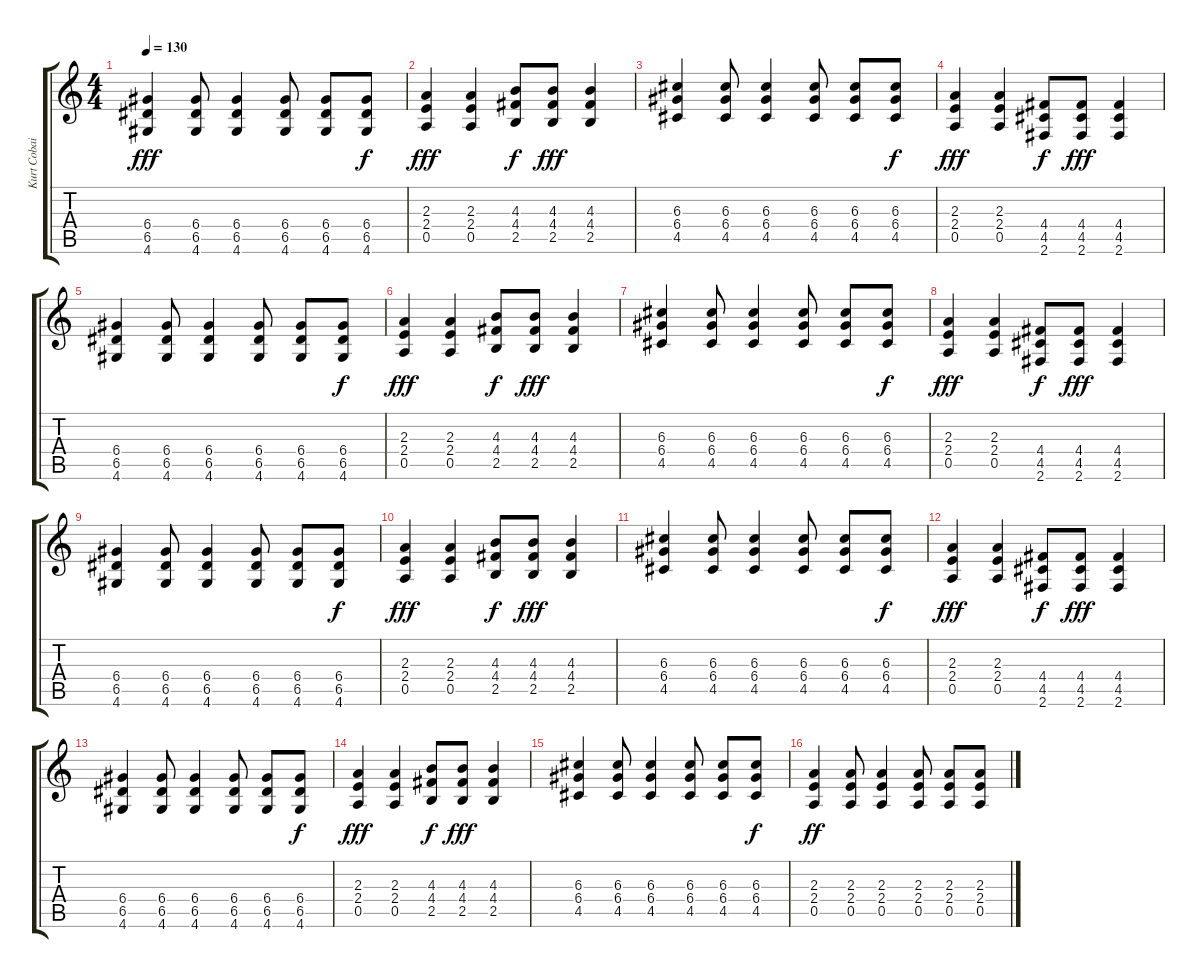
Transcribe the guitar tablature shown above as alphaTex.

\track ("Kurt Cobain" "Kurt Cobai") {instrument electricguitarclean}
\staff {score tabs}
\tuning (E4 B3 G3 D3 A2 E2) {hide}
\ts (4 4)
\tempo 130
\clef g2
\ks c
(6.4 6.5 4.6).4{dy fff} (6.4 6.5 4.6).8 (6.4 6.5 4.6).4 (6.4 6.5 4.6).8 (6.4 6.5 4.6).8 (6.4 6.5 4.6).8{dy f} |
(2.3 2.4 0.5).4{dy fff} (2.3 2.4 0.5).4 (4.3 4.4 2.5).8{dy f} (4.3 4.4 2.5).8{dy fff} (4.3 4.4 2.5).4 |
(6.3 6.4 4.5).4{instrument distortionguitar} (6.3 6.4 4.5).8 (6.3 6.4 4.5).4 (6.3 6.4 4.5).8 (6.3 6.4 4.5).8 (6.3 6.4 4.5).8{dy f} |
(2.3 2.4 0.5).4{dy fff} (2.3 2.4 0.5).4 (4.4 4.5 2.6).8{dy f} (4.4 4.5 2.6).8{dy fff} (4.4 4.5 2.6).4 |
(6.4 6.5 4.6).4 (6.4 6.5 4.6).8 (6.4 6.5 4.6).4 (6.4 6.5 4.6).8 (6.4 6.5 4.6).8 (6.4 6.5 4.6).8{dy f} |
(2.3 2.4 0.5).4{dy fff} (2.3 2.4 0.5).4 (4.3 4.4 2.5).8{dy f} (4.3 4.4 2.5).8{dy fff} (4.3 4.4 2.5).4 |
(6.3 6.4 4.5).4 (6.3 6.4 4.5).8 (6.3 6.4 4.5).4 (6.3 6.4 4.5).8 (6.3 6.4 4.5).8 (6.3 6.4 4.5).8{dy f} |
(2.3 2.4 0.5).4{dy fff} (2.3 2.4 0.5).4 (4.4 4.5 2.6).8{dy f} (4.4 4.5 2.6).8{dy fff} (4.4 4.5 2.6).4 |
(6.4 6.5 4.6).4 (6.4 6.5 4.6).8 (6.4 6.5 4.6).4 (6.4 6.5 4.6).8 (6.4 6.5 4.6).8 (6.4 6.5 4.6).8{dy f} |
(2.3 2.4 0.5).4{dy fff} (2.3 2.4 0.5).4 (4.3 4.4 2.5).8{dy f} (4.3 4.4 2.5).8{dy fff} (4.3 4.4 2.5).4 |
(6.3 6.4 4.5).4 (6.3 6.4 4.5).8 (6.3 6.4 4.5).4 (6.3 6.4 4.5).8 (6.3 6.4 4.5).8 (6.3 6.4 4.5).8{dy f} |
(2.3 2.4 0.5).4{dy fff} (2.3 2.4 0.5).4 (4.4 4.5 2.6).8{dy f} (4.4 4.5 2.6).8{dy fff} (4.4 4.5 2.6).4 |
(6.4 6.5 4.6).4 (6.4 6.5 4.6).8 (6.4 6.5 4.6).4 (6.4 6.5 4.6).8 (6.4 6.5 4.6).8 (6.4 6.5 4.6).8{dy f} |
(2.3 2.4 0.5).4{dy fff} (2.3 2.4 0.5).4 (4.3 4.4 2.5).8{dy f} (4.3 4.4 2.5).8{dy fff} (4.3 4.4 2.5).4 |
(6.3 6.4 4.5).4 (6.3 6.4 4.5).8 (6.3 6.4 4.5).4 (6.3 6.4 4.5).8 (6.3 6.4 4.5).8 (6.3 6.4 4.5).8{dy f} |
(2.3 2.4 0.5).4{dy ff} (2.3 2.4 0.5).8 (2.3 2.4 0.5).4 (2.3 2.4 0.5).8 (2.3 2.4 0.5).8 (2.3 2.4 0.5).8
